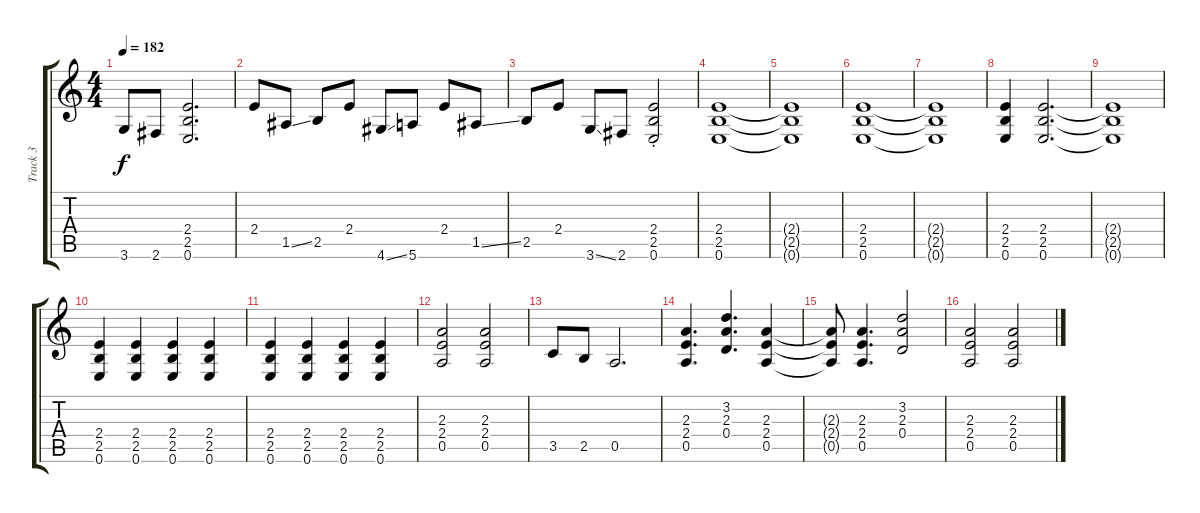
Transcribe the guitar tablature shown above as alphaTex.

\track ("Track 3" "Track 3") {instrument overdrivenguitar}
\staff {score tabs}
\tuning (E4 B3 G3 D3 A2 E2) {hide}
\ts (4 4)
\tempo 182
\clef g2
\ks c
3.6.8{dy f} 2.6.8 (2.4 2.5 0.6).2{d} |
2.4.8 1.5{ss}.8 2.5.8 2.4.8 4.6{ss}.8 5.6.8 2.4.8 1.5{ss}.8 |
2.5.8 2.4.8 3.6{ss}.8 2.6.8 (2.4{st} 2.5{st} 0.6).2 |
(2.4 2.5 0.6).1 |
(2.4{t} 2.5{t} 0.6{t}).1 |
(2.4 2.5 0.6).1 |
(2.4{t} 2.5{t} 0.6{t}).1 |
(2.4 2.5 0.6).4 (2.4 2.5 0.6).2{d} |
(2.4{t} 2.5{t} 0.6{t}).1 |
(2.4 2.5 0.6).4 (2.4 2.5 0.6).4 (2.4 2.5 0.6).4 (2.4 2.5 0.6).4 |
(2.4 2.5 0.6).4 (2.4 2.5 0.6).4 (2.4 2.5 0.6).4 (2.4 2.5 0.6).4 |
(2.3 2.4 0.5).2 (2.3 2.4 0.5).2 |
3.5.8 2.5.8 0.5.2{d} |
(2.3 2.4 0.5).4{d} (3.2 2.3 0.4).4{d} (2.3 2.4 0.5).4 |
(2.3{t} 2.4{t} 0.5{t}).8 (2.3 2.4 0.5).4{d} (3.2 2.3 0.4).2 |
(2.3 2.4 0.5).2 (2.3 2.4 0.5).2
